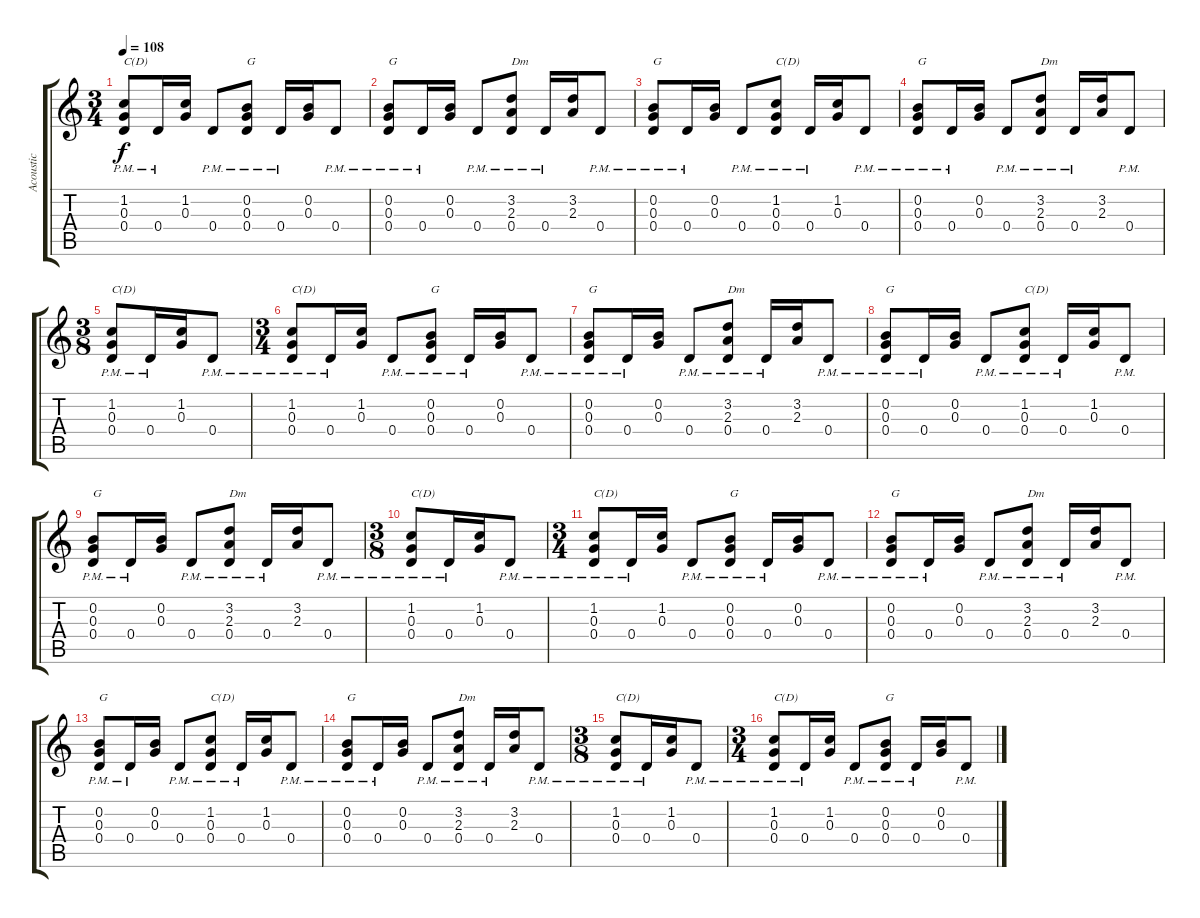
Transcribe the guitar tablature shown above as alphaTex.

\track ("Acoustic" "Acoustic") {instrument acousticguitarsteel}
\staff {score tabs}
\tuning (E4 B3 G3 D3 A2 E2) {hide}
\ts (3 4)
\tempo 108
\clef g2
\ks c
(1.2 0.3 0.4{pm}).8{txt "C(D)" dy f} 0.4{pm}.16 (1.2 0.3).16 0.4{pm}.8 (0.2 0.3 0.4{pm}).8{txt "G"} 0.4{pm}.16 (0.2 0.3).16 0.4{pm}.8 |
(0.2 0.3 0.4{pm}).8{txt "G"} 0.4{pm}.16 (0.2 0.3).16 0.4{pm}.8 (3.2 2.3 0.4{pm}).8{txt "Dm"} 0.4{pm}.16 (3.2 2.3).16 0.4{pm}.8 |
(0.2 0.3 0.4{pm}).8{txt "G"} 0.4{pm}.16 (0.2 0.3).16 0.4{pm}.8 (1.2 0.3 0.4{pm}).8{txt "C(D)"} 0.4{pm}.16 (1.2 0.3).16 0.4{pm}.8 |
(0.2 0.3 0.4{pm}).8{txt "G"} 0.4{pm}.16 (0.2 0.3).16 0.4{pm}.8 (3.2 2.3 0.4{pm}).8{txt "Dm"} 0.4{pm}.16 (3.2 2.3).16 0.4{pm}.8 |
\ts (3 8)
(1.2 0.3 0.4{pm}).8{txt "C(D)"} 0.4{pm}.16 (1.2 0.3).16 0.4{pm}.8 |
\ts (3 4)
(1.2 0.3 0.4{pm}).8{txt "C(D)"} 0.4{pm}.16 (1.2 0.3).16 0.4{pm}.8 (0.2 0.3 0.4{pm}).8{txt "G"} 0.4{pm}.16 (0.2 0.3).16 0.4{pm}.8 |
(0.2 0.3 0.4{pm}).8{txt "G"} 0.4{pm}.16 (0.2 0.3).16 0.4{pm}.8 (3.2 2.3 0.4{pm}).8{txt "Dm"} 0.4{pm}.16 (3.2 2.3).16 0.4{pm}.8 |
(0.2 0.3 0.4{pm}).8{txt "G"} 0.4{pm}.16 (0.2 0.3).16 0.4{pm}.8 (1.2 0.3 0.4{pm}).8{txt "C(D)"} 0.4{pm}.16 (1.2 0.3).16 0.4{pm}.8 |
(0.2 0.3 0.4{pm}).8{txt "G"} 0.4{pm}.16 (0.2 0.3).16 0.4{pm}.8 (3.2 2.3 0.4{pm}).8{txt "Dm"} 0.4{pm}.16 (3.2 2.3).16 0.4{pm}.8 |
\ts (3 8)
(1.2 0.3 0.4{pm}).8{txt "C(D)"} 0.4{pm}.16 (1.2 0.3).16 0.4{pm}.8 |
\ts (3 4)
(1.2 0.3 0.4{pm}).8{txt "C(D)"} 0.4{pm}.16 (1.2 0.3).16 0.4{pm}.8 (0.2 0.3 0.4{pm}).8{txt "G"} 0.4{pm}.16 (0.2 0.3).16 0.4{pm}.8 |
(0.2 0.3 0.4{pm}).8{txt "G"} 0.4{pm}.16 (0.2 0.3).16 0.4{pm}.8 (3.2 2.3 0.4{pm}).8{txt "Dm"} 0.4{pm}.16 (3.2 2.3).16 0.4{pm}.8 |
(0.2 0.3 0.4{pm}).8{txt "G"} 0.4{pm}.16 (0.2 0.3).16 0.4{pm}.8 (1.2 0.3 0.4{pm}).8{txt "C(D)"} 0.4{pm}.16 (1.2 0.3).16 0.4{pm}.8 |
(0.2 0.3 0.4{pm}).8{txt "G"} 0.4{pm}.16 (0.2 0.3).16 0.4{pm}.8 (3.2 2.3 0.4{pm}).8{txt "Dm"} 0.4{pm}.16 (3.2 2.3).16 0.4{pm}.8 |
\ts (3 8)
(1.2 0.3 0.4{pm}).8{txt "C(D)"} 0.4{pm}.16 (1.2 0.3).16 0.4{pm}.8 |
\ts (3 4)
(1.2 0.3 0.4{pm}).8{txt "C(D)"} 0.4{pm}.16 (1.2 0.3).16 0.4{pm}.8 (0.2 0.3 0.4{pm}).8{txt "G"} 0.4{pm}.16 (0.2 0.3).16 0.4{pm}.8
